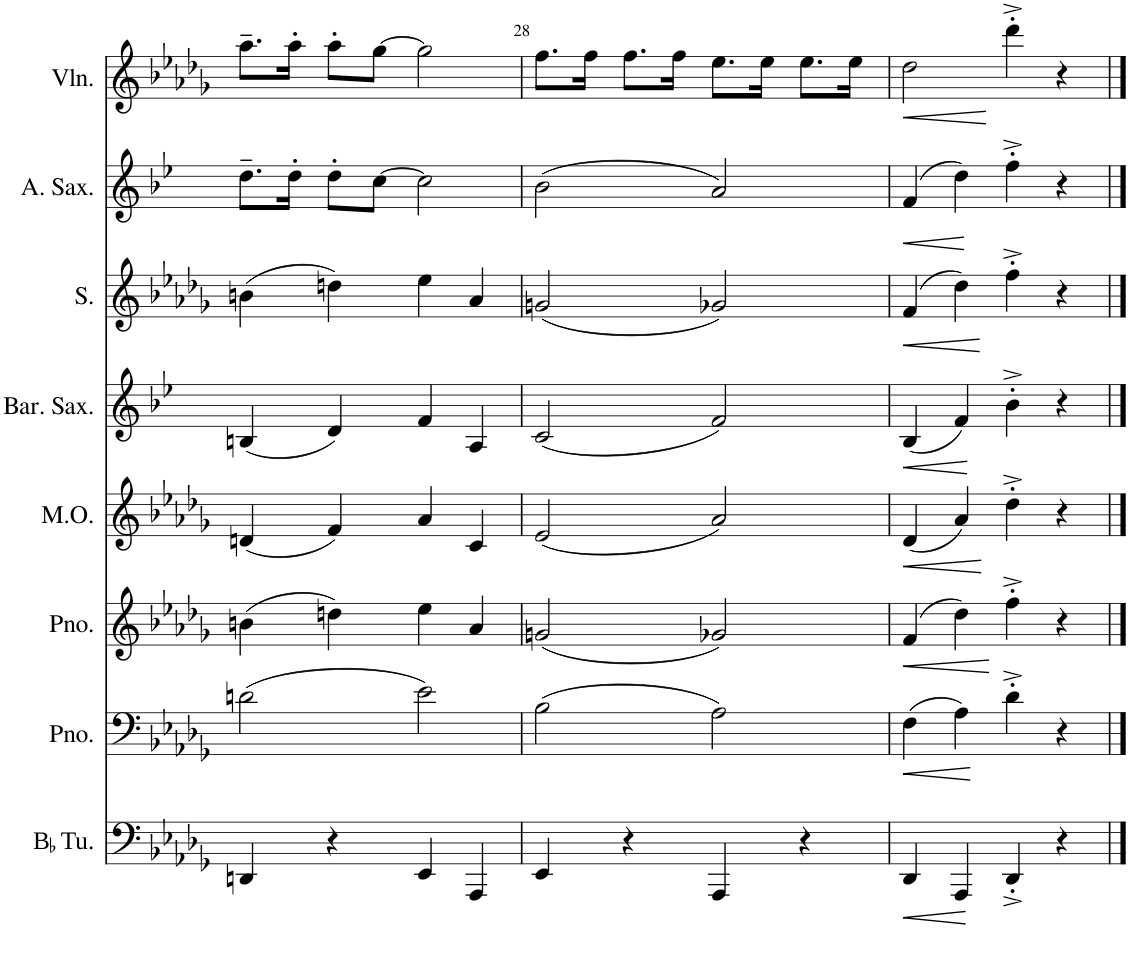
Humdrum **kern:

**kern	**dynam	**kern	**dynam	**kern	**dynam	**kern	**dynam	**kern	**dynam	**kern	**dynam	**kern	**dynam	**kern	**dynam
*part8	*part8	*part7	*part7	*part6	*part6	*part5	*part5	*part4	*part4	*part3	*part3	*part2	*part2	*part1	*part1
*staff8	*staff8	*staff7	*staff7	*staff6	*staff6	*staff5	*staff5	*staff4	*staff4	*staff3	*staff3	*staff2	*staff2	*staff1	*staff1
*I"BaccidentalFlat Tuba	*	*I"Piano	*	*I"Piano	*	*I"Mouth Organ	*	*I"Baritone Saxophone	*	*I"Soprano	*	*I"Alto Saxophone	*	*I"Violin	*
*I'BaccidentalFlat Tu.	*	*I'Pno.	*	*I'Pno.	*	*I'M.O.	*	*I'Bar. Sax.	*	*I'S.	*	*I'A. Sax.	*	*I'Vln.	*
!!LO:PB:g=z
*clefF4	*	*clefF4	*	*clefG2	*	*clefG2	*	*clefG2	*	*clefG2	*	*clefG2	*	*clefG2	*
*	*	*	*	*Trd7c12	*	*Trd7c12	*	*Trd5c9	*	*Trd7c12	*	*Trd5c9	*	*Trd7c12	*
*k[b-e-a-d-g-]	*	*k[b-e-a-d-g-]	*	*k[b-e-a-d-g-]	*	*k[b-e-a-d-g-]	*	*k[b-e-]	*	*k[b-e-a-d-g-]	*	*k[b-e-]	*	*k[b-e-a-d-g-]	*
*M4/4	*	*M4/4	*	*M4/4	*	*M4/4	*	*M4/4	*	*M4/4	*	*M4/4	*	*M4/4	*
=27	=27	=27	=27	=27	=27	=27	=27	=27	=27	=27	=27	=27	=27	=27	=27
4DDn/	.	(2dn\	.	(4bn\	.	(4dn/	.	(4Bn/	.	(4bn\	.	8.dd~\L	.	8.aa-~\L	.
.	.	.	.	.	.	.	.	.	.	.	.	16dd'\Jk	.	16aa-'\Jk	.
4r	.	.	.	4ddn\)	.	4f/)	.	4d/)	.	4ddn\)	.	8dd'\L	.	8aa-'\L	.
.	.	.	.	.	.	.	.	.	.	.	.	[8cc\J	.	[8gg-\J	.
4EE-/	.	2e-\)	.	4ee-\	.	4a-/	.	4f/	.	4ee-\	.	2cc\]	.	2gg-\]	.
4AAA-/	.	.	.	4a-/	.	4c/	.	4A/	.	4a-/	.	.	.	.	.
=28	=28	=28	=28	=28	=28	=28	=28	=28	=28	=28	=28	=28	=28	=28	=28
4EE-/	.	(2B-\	.	(2gn/	.	(2e-/	.	(2c/	.	(2gn/	.	(2b-\	.	8.ff\L	.
.	.	.	.	.	.	.	.	.	.	.	.	.	.	16ff\Jk	.
4r	.	.	.	.	.	.	.	.	.	.	.	.	.	8.ff\L	.
.	.	.	.	.	.	.	.	.	.	.	.	.	.	16ff\Jk	.
4AAA-/	.	2A-\)	.	2g-X/)	.	2a-/)	.	2f/)	.	2g-X/)	.	2a/)	.	8.ee-\L	.
.	.	.	.	.	.	.	.	.	.	.	.	.	.	16ee-\Jk	.
4r	.	.	.	.	.	.	.	.	.	.	.	.	.	8.ee-\L	.
.	.	.	.	.	.	.	.	.	.	.	.	.	.	16ee-\Jk	.
=29	=29	=29	=29	=29	=29	=29	=29	=29	=29	=29	=29	=29	=29	=29	=29
!	!LO:HP:b	!	!LO:HP:b	!	!LO:HP:b	!	!LO:HP:b	!	!LO:HP:b	!	!LO:HP:b	!	!LO:HP:b	!	!LO:HP:b
4DD-/	<	(4F\	<	(4f/	<	(4d-/	<	(4B-/	<	(4f/	<	(4f/	<	2dd-\	<
4AAA-/	.	4A-\)	.	4dd-\)	.	4a-/)	.	4f/)	.	4dd-\)	.	4dd\)	.	.	.
4DD-'^/	.	4d-'^\	.	4ff'^\	.	4dd-'^\	.	4b-'^\	.	4ff'^\	.	4ff'^\	.	4ddd-'^\	.
4r	.	4r	.	4r	.	4r	.	4r	.	4r	.	4r	.	4r	.
.	[	.	[	.	[	.	[	.	[	.	[	.	[	.	[
==	==	==	==	==	==	==	==	==	==	==	==	==	==	==	==
*-	*-	*-	*-	*-	*-	*-	*-	*-	*-	*-	*-	*-	*-	*-	*-
